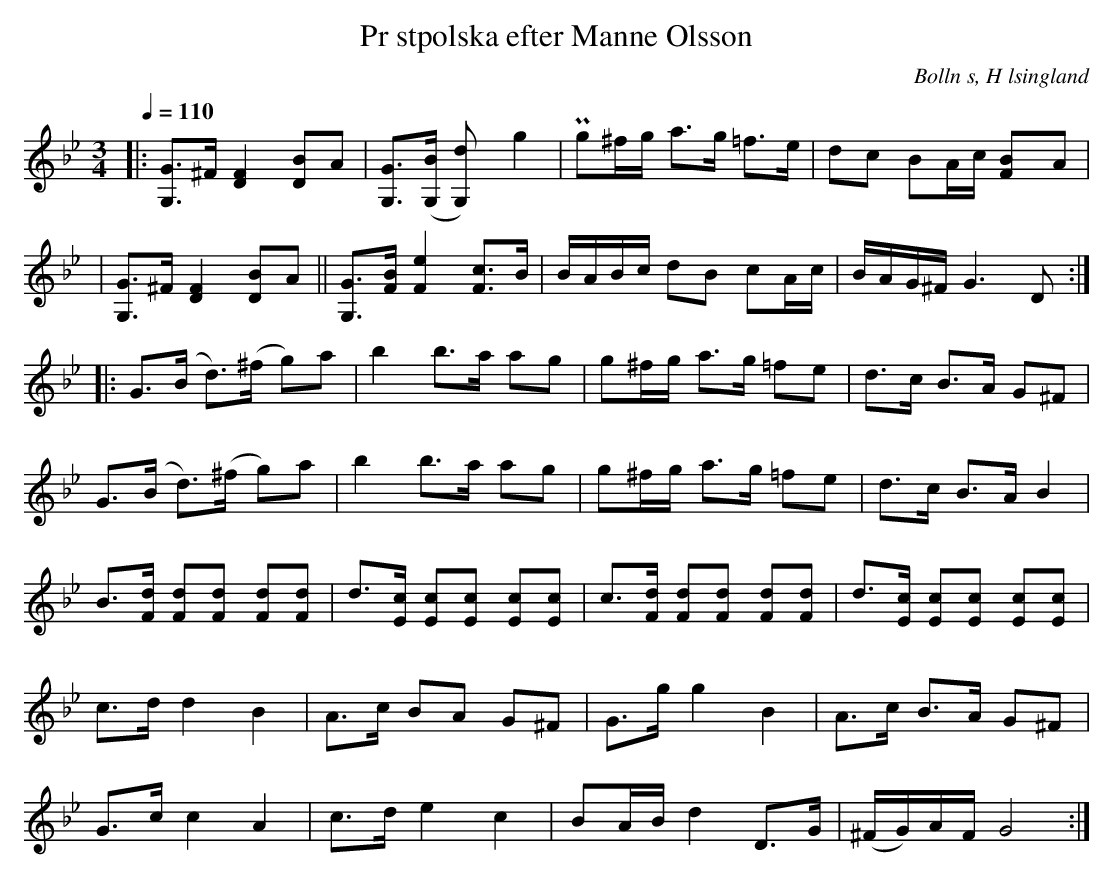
X:1
T:Pr stpolska efter Manne Olsson
O:Bolln s, H lsingland
M:3/4
L:1/8
Q:1/4=110
K:Gm
|:[G G,]>^F [F2 D2] [D B]A| [G G,]>([B G,]   [d2 G,]) g2| Pg^f/g/ a>g =f>e | dc   BA/c/ [F2 B]A  |
|[G G,]>^F [F2 D2] [D B]A|| [G G,]>[F B]     [F2 e2]       [F c]>B|B/A/B/c/  dB cA/c/  | B/A/G/^F/ G3 D  ::
G>(B   d>)(^f   g)a        | b2     b>a      ag         | g^f/g/ a>g =fe | d>c         B>A G^F  |
G>(B   d>)(^f   g)a        | b2     b>a      ag         | g^f/g/ a>g =fe | d>c         B>A B2   |
B>[Fd] [Fd][Fd] [Fd][Fd] | d>[Ec] [Ec][Ec] [Ec][Ec] | \
c>[Fd] [Fd][Fd] [Fd][Fd] | d>[Ec] [Ec][Ec] [Ec][Ec] |
c>d    d2       B2           | A>c    BA       G^F       | G>g    g2 B2     | A>c         B>A G^F  |
G>c    c2       A2           | c>d    e2       c2        | BA/B/  d2 D>G   | (^F/G/)A/F/ G4      :|
